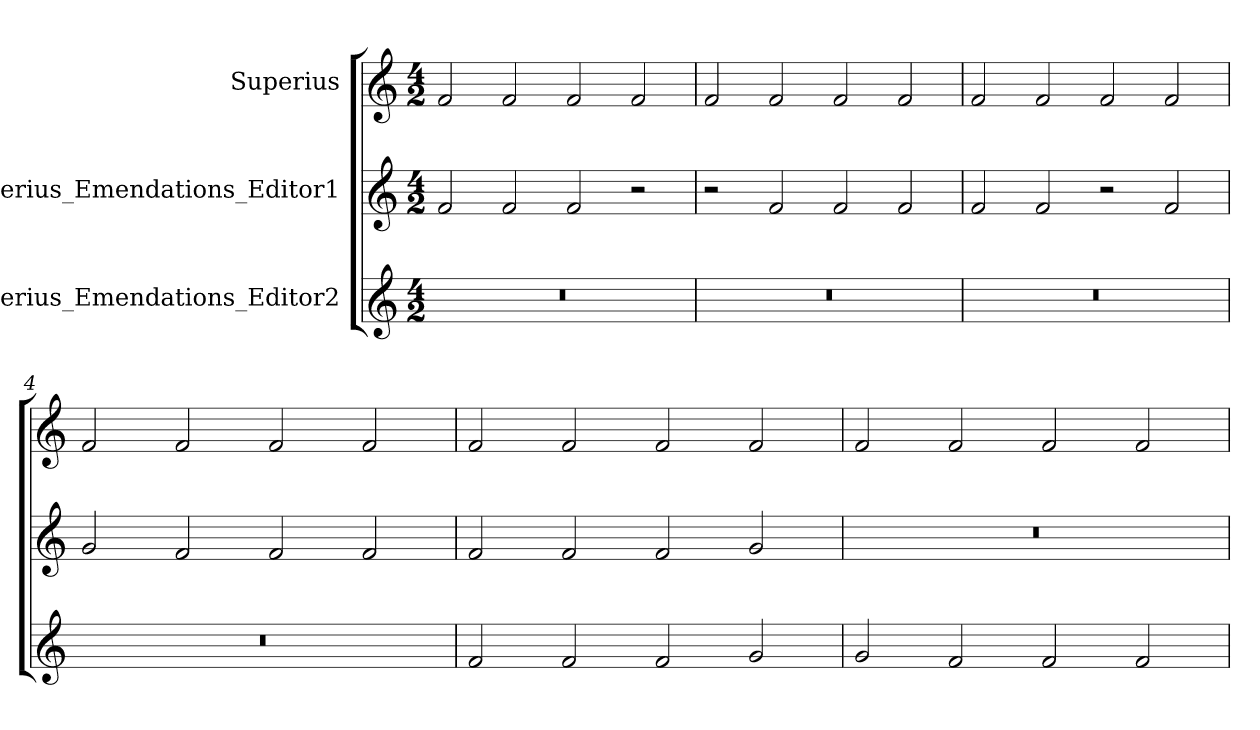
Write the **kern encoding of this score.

**kern	**kern	**kern
*part3	*part2	*part1
*staff3	*staff2	*staff1
*I"Superius_Emendations_Editor2	*I"Superius_Emendations_Editor1	*I"Superius
*clefG2	*clefG2	*clefG2
*k[]	*k[]	*k[]
*C:	*C:	*C:
*M4/2	*M4/2	*M4/2
=1	=1	=1
0r	2f	2f
.	2f	2f
.	2f	2f
.	2r	2f
=2	=2	=2
0r	2r	2f
.	2f	2f
.	2f	2f
.	2f	2f
=3	=3	=3
0r	2f	2f
.	2f	2f
.	2r	2f
.	2f	2f
=4	=4	=4
0r	2gi	2f
.	2f	2f
.	2f	2f
.	2f	2f
=5	=5	=5
2f	2f	2f
2f	2f	2f
2f	2f	2f
2gi	2gi	2f
=6	=6	=6
2gi	0r	2f
2f	.	2f
2f	.	2f
2f	.	2f
=	=	=
*-	*-	*-
